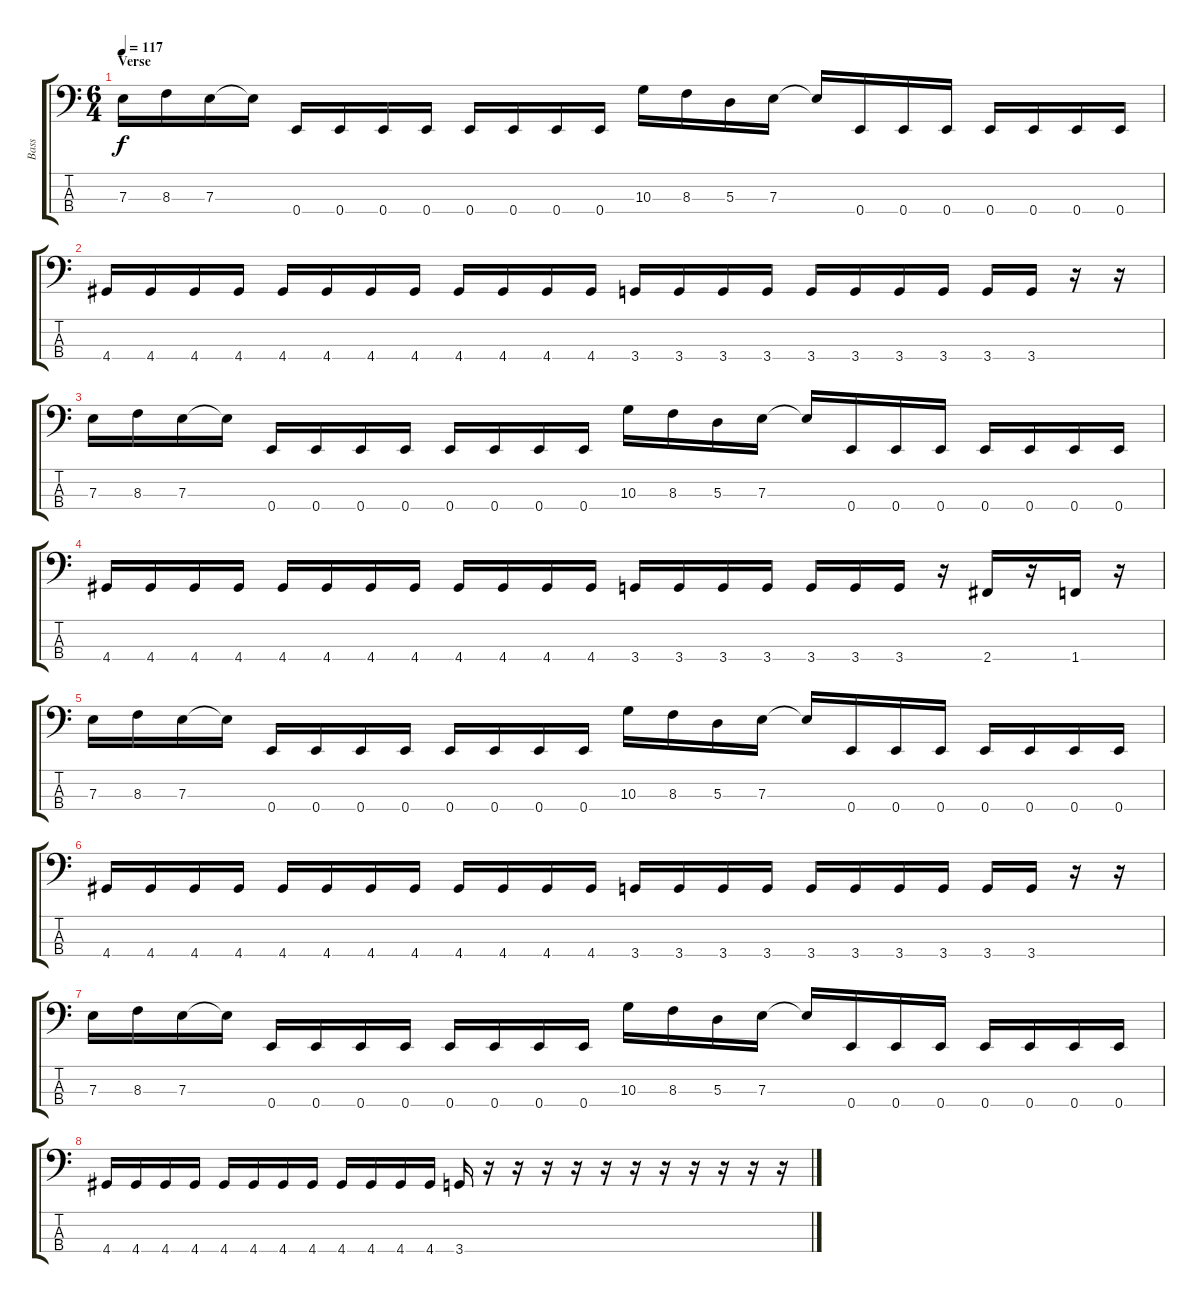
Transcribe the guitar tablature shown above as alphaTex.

\track ("Bass" "Bass") {instrument electricbasspick}
\staff {score tabs}
\tuning (G2 D2 A1 E1) {hide}
\ts (6 4)
\section ("" "Verse")
\tempo 117
\clef f4
\ks c
7.3.16{dy f} 8.3.16 7.3.16 7.3{t}.16 0.4.16 0.4.16 0.4.16 0.4.16 0.4.16 0.4.16 0.4.16 0.4.16 10.3.16 8.3.16 5.3.16 7.3.16 7.3{t}.16 0.4.16 0.4.16 0.4.16 0.4.16 0.4.16 0.4.16 0.4.16 |
4.4.16 4.4.16 4.4.16 4.4.16 4.4.16 4.4.16 4.4.16 4.4.16 4.4.16 4.4.16 4.4.16 4.4.16 3.4.16 3.4.16 3.4.16 3.4.16 3.4.16 3.4.16 3.4.16 3.4.16 3.4.16 3.4.16 r.16 r.16 |
7.3.16 8.3.16 7.3.16 7.3{t}.16 0.4.16 0.4.16 0.4.16 0.4.16 0.4.16 0.4.16 0.4.16 0.4.16 10.3.16 8.3.16 5.3.16 7.3.16 7.3{t}.16 0.4.16 0.4.16 0.4.16 0.4.16 0.4.16 0.4.16 0.4.16 |
4.4.16 4.4.16 4.4.16 4.4.16 4.4.16 4.4.16 4.4.16 4.4.16 4.4.16 4.4.16 4.4.16 4.4.16 3.4.16 3.4.16 3.4.16 3.4.16 3.4.16 3.4.16 3.4.16 r.16 2.4.16 r.16 1.4.16 r.16 |
7.3.16 8.3.16 7.3.16 7.3{t}.16 0.4.16 0.4.16 0.4.16 0.4.16 0.4.16 0.4.16 0.4.16 0.4.16 10.3.16 8.3.16 5.3.16 7.3.16 7.3{t}.16 0.4.16 0.4.16 0.4.16 0.4.16 0.4.16 0.4.16 0.4.16 |
4.4.16 4.4.16 4.4.16 4.4.16 4.4.16 4.4.16 4.4.16 4.4.16 4.4.16 4.4.16 4.4.16 4.4.16 3.4.16 3.4.16 3.4.16 3.4.16 3.4.16 3.4.16 3.4.16 3.4.16 3.4.16 3.4.16 r.16 r.16 |
7.3.16 8.3.16 7.3.16 7.3{t}.16 0.4.16 0.4.16 0.4.16 0.4.16 0.4.16 0.4.16 0.4.16 0.4.16 10.3.16 8.3.16 5.3.16 7.3.16 7.3{t}.16 0.4.16 0.4.16 0.4.16 0.4.16 0.4.16 0.4.16 0.4.16 |
4.4.16 4.4.16 4.4.16 4.4.16 4.4.16 4.4.16 4.4.16 4.4.16 4.4.16 4.4.16 4.4.16 4.4.16 3.4.16 r.16 r.16 r.16 r.16 r.16 r.16 r.16 r.16 r.16 r.16 r.16
